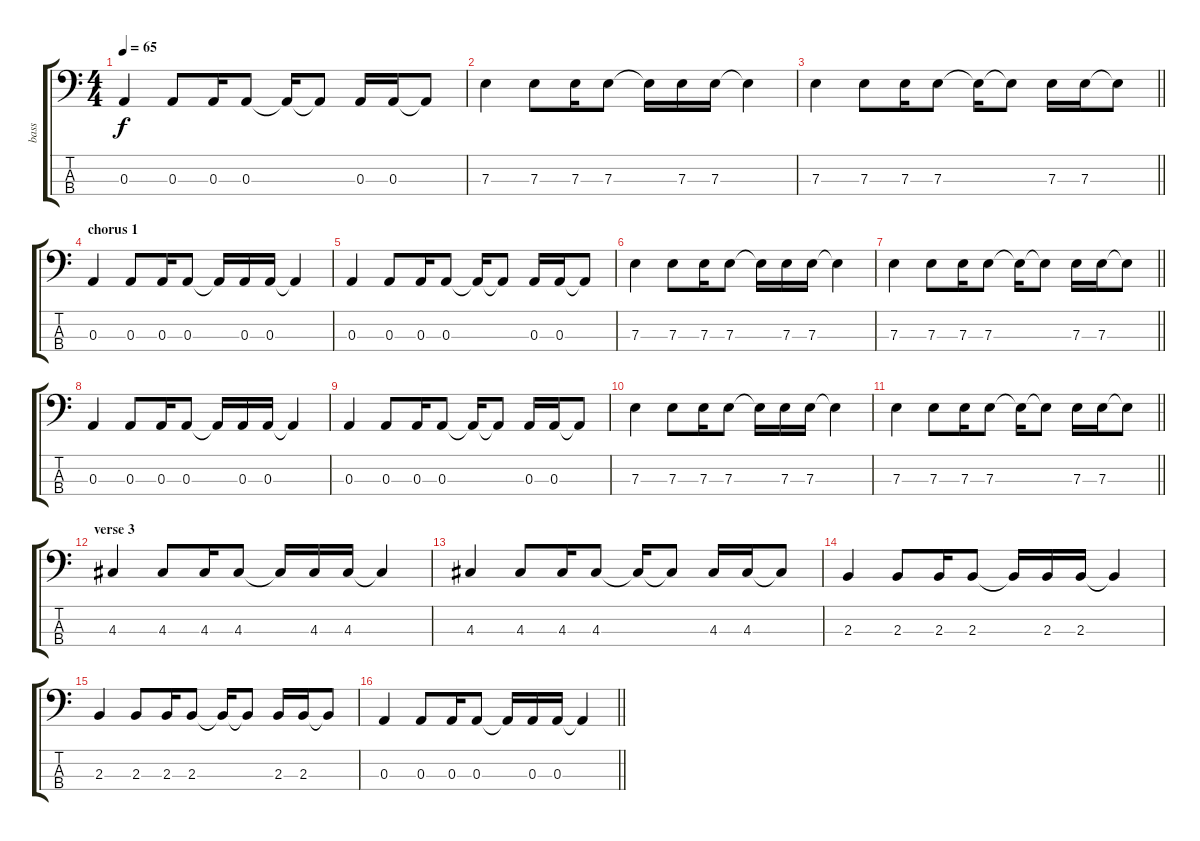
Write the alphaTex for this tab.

\track ("bass" "bass") {instrument electricbassfinger}
\staff {score tabs}
\tuning (G2 D2 A1 E1) {hide}
\ts (4 4)
\tempo 65
\clef f4
\ks c
0.3.4{dy f} 0.3.8 0.3.16 0.3.8 0.3{t}.16 0.3{t}.8 0.3.16 0.3.16 0.3{t}.8 |
7.3.4 7.3.8 7.3.16 7.3.8 7.3{t}.16 7.3.16 7.3.16 7.3{t}.4 |
\barLineRight lightlight
7.3.4 7.3.8 7.3.16 7.3.8 7.3{t}.16 7.3{t}.8 7.3.16 7.3.16 7.3{t}.8 |
\section ("" "chorus 1")
0.3.4 0.3.8 0.3.16 0.3.8 0.3{t}.16 0.3.16 0.3.16 0.3{t}.4 |
0.3.4 0.3.8 0.3.16 0.3.8 0.3{t}.16 0.3{t}.8 0.3.16 0.3.16 0.3{t}.8 |
7.3.4 7.3.8 7.3.16 7.3.8 7.3{t}.16 7.3.16 7.3.16 7.3{t}.4 |
\barLineRight lightlight
7.3.4 7.3.8 7.3.16 7.3.8 7.3{t}.16 7.3{t}.8 7.3.16 7.3.16 7.3{t}.8 |
0.3.4 0.3.8 0.3.16 0.3.8 0.3{t}.16 0.3.16 0.3.16 0.3{t}.4 |
0.3.4 0.3.8 0.3.16 0.3.8 0.3{t}.16 0.3{t}.8 0.3.16 0.3.16 0.3{t}.8 |
7.3.4 7.3.8 7.3.16 7.3.8 7.3{t}.16 7.3.16 7.3.16 7.3{t}.4 |
\barLineRight lightlight
7.3.4 7.3.8 7.3.16 7.3.8 7.3{t}.16 7.3{t}.8 7.3.16 7.3.16 7.3{t}.8 |
\section ("" "verse 3")
4.3.4 4.3.8 4.3.16 4.3.8 4.3{t}.16 4.3.16 4.3.16 4.3{t}.4 |
4.3.4 4.3.8 4.3.16 4.3.8 4.3{t}.16 4.3{t}.8 4.3.16 4.3.16 4.3{t}.8 |
2.3.4 2.3.8 2.3.16 2.3.8 2.3{t}.16 2.3.16 2.3.16 2.3{t}.4 |
2.3.4 2.3.8 2.3.16 2.3.8 2.3{t}.16 2.3{t}.8 2.3.16 2.3.16 2.3{t}.8 |
\barLineRight lightlight
0.3.4 0.3.8 0.3.16 0.3.8 0.3{t}.16 0.3.16 0.3.16 0.3{t}.4
